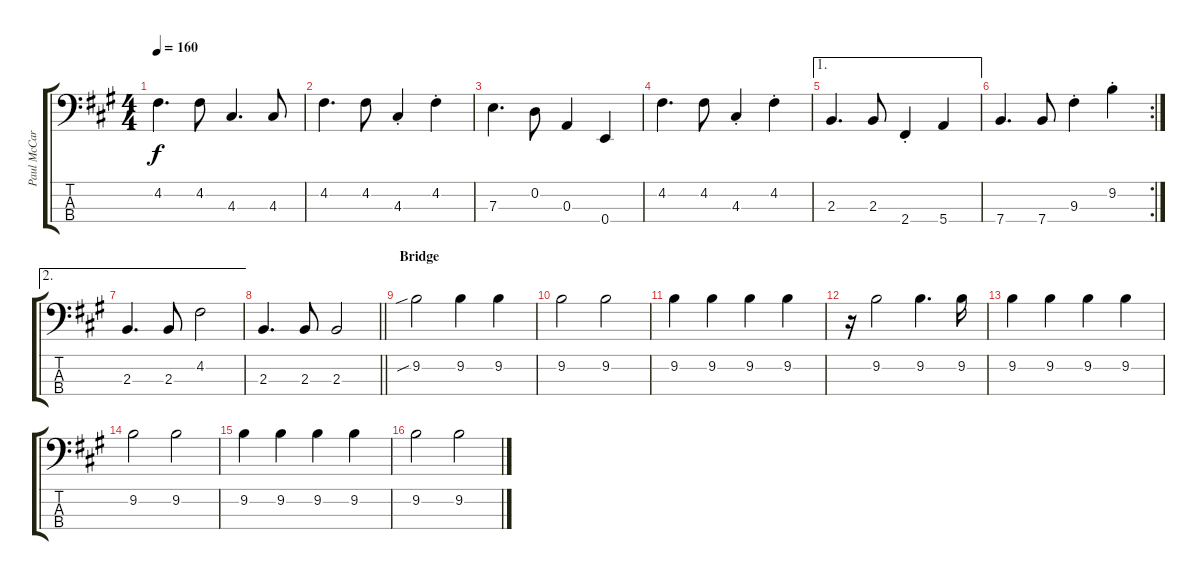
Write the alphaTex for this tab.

\track ("Paul McCartney (Bass)" "Paul McCar") {instrument electricbassfinger}
\staff {score tabs}
\tuning (G2 D2 A1 E1) {hide}
\ts (4 4)
\tempo 160
\clef f4
\ks a
4.2.4{d dy f} 4.2.8 4.3.4{d} 4.3.8 |
4.2.4{d} 4.2.8 4.3{st}.4 4.2{st}.4 |
7.3.4{d} 0.2.8 0.3.4 0.4.4 |
4.2.4{d} 4.2.8 4.3{st}.4 4.2{st}.4 |
\ae 1
2.3.4{d} 2.3.8 2.4{st}.4 5.4.4 |
\rc 2
7.4.4{d} 7.4.8 9.3{st}.4 9.2{st}.4 |
\ae 2
2.3.4{d} 2.3.8 4.2.2 |
\barLineRight lightlight
2.3.4{d} 2.3.8 2.3.2 |
\section ("" "Bridge")
9.2{sib}.2 9.2.4 9.2.4 |
9.2.2 9.2.2 |
9.2.4 9.2.4 9.2.4 9.2.4 |
r.16 9.2.2 9.2.4{d} 9.2.16 |
9.2.4 9.2.4 9.2.4 9.2.4 |
9.2.2 9.2.2 |
9.2.4 9.2.4 9.2.4 9.2.4 |
9.2.2 9.2.2
